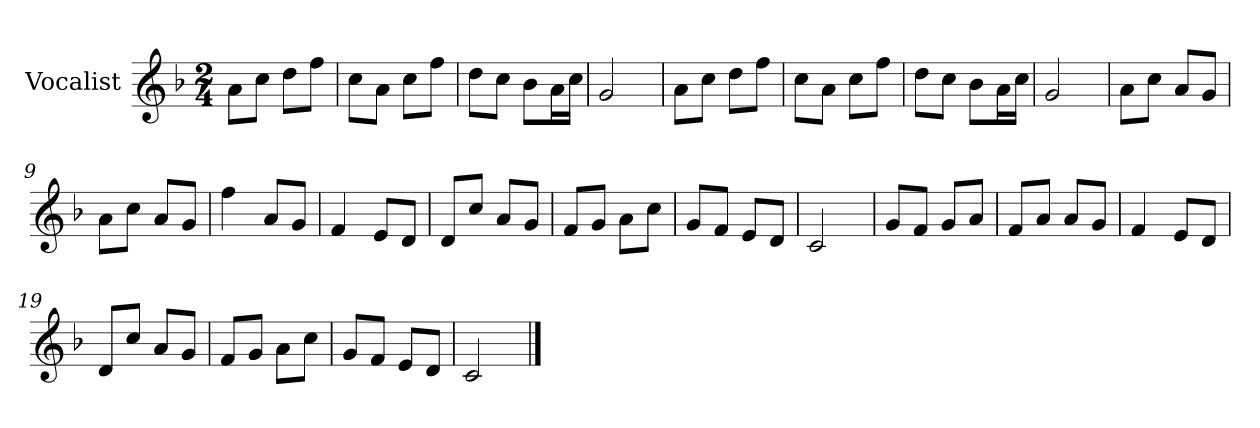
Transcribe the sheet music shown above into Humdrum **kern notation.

**kern
*part1
*staff1
*I"Vocalist
*k[b-]
*F:
*M2/4
=
8aL
8ccJ
8ddL
8ffJ
=1
8ccL
8aJ
8ccL
8ffJ
=2
8ddL
8ccJ
8b-L
16aL
16ccJJ
=3
2g
=4
8aL
8ccJ
8ddL
8ffJ
=5
8ccL
8aJ
8ccL
8ffJ
=6
8ddL
8ccJ
8b-L
16aL
16ccJJ
=7
2g
=8
8aL
8ccJ
8aL
8gJ
=9
8aL
8ccJ
8aL
8gJ
=10
4ff
8aL
8gJ
=11
4f
8eL
8dJ
=12
8dL
8ccJ
8aL
8gJ
=13
8fL
8gJ
8aL
8ccJ
=14
8gL
8fJ
8eL
8dJ
=15
2c
=16
8gL
8fJ
8gL
8aJ
=17
8fL
8aJ
8aL
8gJ
=18
4f
8eL
8dJ
=19
8dL
8ccJ
8aL
8gJ
=20
8fL
8gJ
8aL
8ccJ
=21
8gL
8fJ
8eL
8dJ
=22
2c
==
*-
